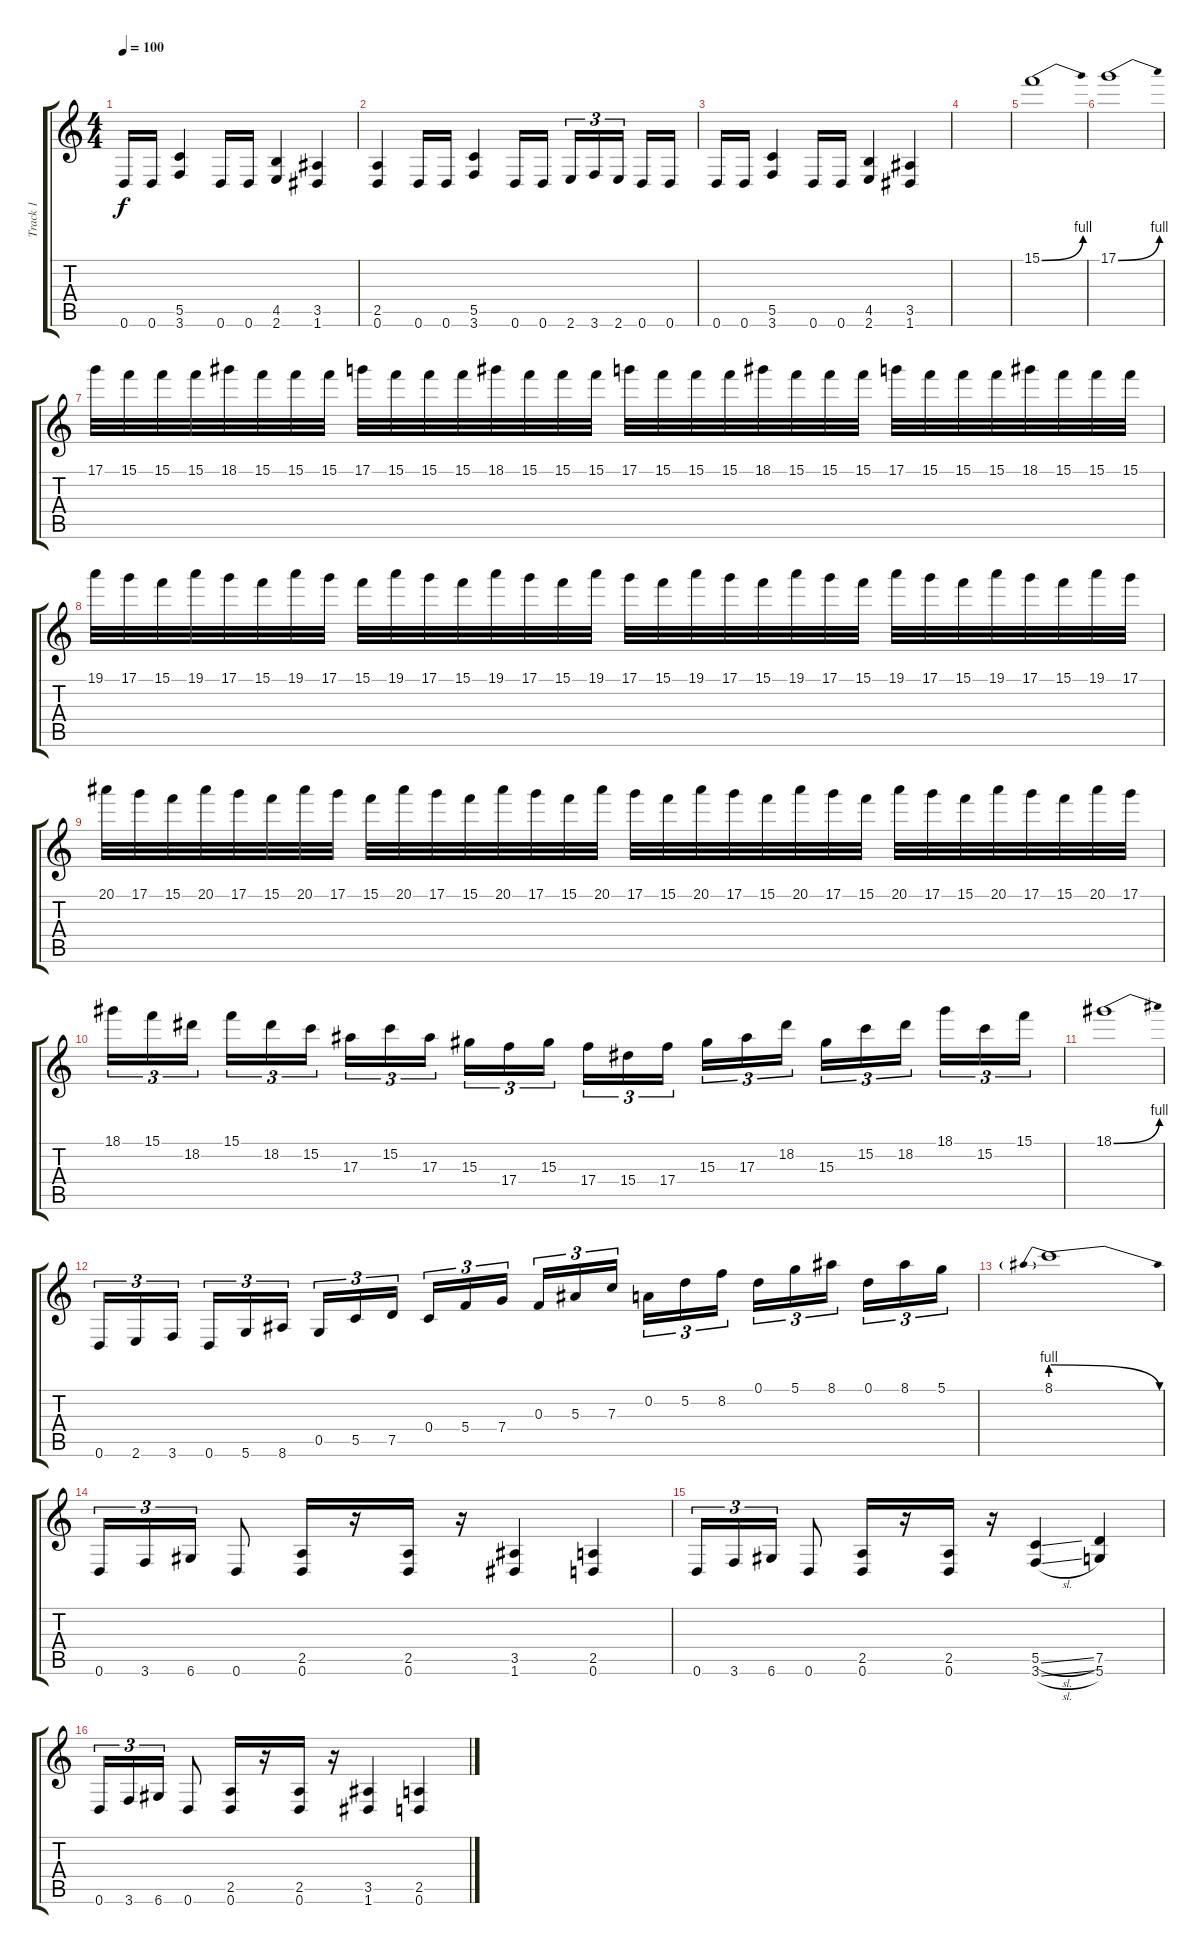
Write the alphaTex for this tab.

\track ("Track 1" "Track 1") {instrument distortionguitar}
\staff {score tabs}
\tuning (D4 A3 F3 C3 G2 D2) {hide}
\ts (4 4)
\tempo 100
\clef g2
\ks c
0.6.16{dy f} 0.6.16 (5.5 3.6).4 0.6.16 0.6.16 (4.5 2.6).4 (3.5 1.6).4 |
(2.5 0.6).4 0.6.16 0.6.16 (5.5 3.6).4 0.6.16 0.6.16 2.6.16{tu (3 2)} 3.6.16{tu (3 2)} 2.6.16{tu (3 2) beam splitsecondary} 0.6.16 0.6.16 |
0.6.16 0.6.16 (5.5 3.6).4 0.6.16 0.6.16 (4.5 2.6).4 (3.5 1.6).4 |
|
15.1{be (bend 0 0 60 4)}.1 |
17.1{be (bend 0 0 60 4)}.1 |
17.1.32 15.1.32 15.1.32 15.1.32 18.1.32 15.1.32 15.1.32 15.1.32 17.1.32 15.1.32 15.1.32 15.1.32 18.1.32 15.1.32 15.1.32 15.1.32 17.1.32 15.1.32 15.1.32 15.1.32 18.1.32 15.1.32 15.1.32 15.1.32 17.1.32 15.1.32 15.1.32 15.1.32 18.1.32 15.1.32 15.1.32 15.1.32 |
19.1.32 17.1.32 15.1.32 19.1.32 17.1.32 15.1.32 19.1.32 17.1.32 15.1.32 19.1.32 17.1.32 15.1.32 19.1.32 17.1.32 15.1.32 19.1.32 17.1.32 15.1.32 19.1.32 17.1.32 15.1.32 19.1.32 17.1.32 15.1.32 19.1.32 17.1.32 15.1.32 19.1.32 17.1.32 15.1.32 19.1.32 17.1.32 |
20.1.32 17.1.32 15.1.32 20.1.32 17.1.32 15.1.32 20.1.32 17.1.32 15.1.32 20.1.32 17.1.32 15.1.32 20.1.32 17.1.32 15.1.32 20.1.32 17.1.32 15.1.32 20.1.32 17.1.32 15.1.32 20.1.32 17.1.32 15.1.32 20.1.32 17.1.32 15.1.32 20.1.32 17.1.32 15.1.32 20.1.32 17.1.32 |
18.1.16{tu (3 2)} 15.1.16{tu (3 2)} 18.2.16{tu (3 2) beam splitsecondary} 15.1.16{tu (3 2)} 18.2.16{tu (3 2)} 15.2.16{tu (3 2)} 17.3.16{tu (3 2)} 15.2.16{tu (3 2)} 17.3.16{tu (3 2) beam splitsecondary} 15.3.16{tu (3 2)} 17.4.16{tu (3 2)} 15.3.16{tu (3 2)} 17.4.16{tu (3 2)} 15.4.16{tu (3 2)} 17.4.16{tu (3 2) beam splitsecondary} 15.3.16{tu (3 2)} 17.3.16{tu (3 2)} 18.2.16{tu (3 2)} 15.3.16{tu (3 2)} 15.2.16{tu (3 2)} 18.2.16{tu (3 2) beam splitsecondary} 18.1.16{tu (3 2)} 15.2.16{tu (3 2)} 15.1.16{tu (3 2)} |
18.1{be (bend 0 0 60 4)}.1 |
0.6.16{tu (3 2)} 2.6.16{tu (3 2)} 3.6.16{tu (3 2) beam splitsecondary} 0.6.16{tu (3 2)} 5.6.16{tu (3 2)} 8.6.16{tu (3 2)} 0.5.16{tu (3 2)} 5.5.16{tu (3 2)} 7.5.16{tu (3 2) beam splitsecondary} 0.4.16{tu (3 2)} 5.4.16{tu (3 2)} 7.4.16{tu (3 2)} 0.3.16{tu (3 2)} 5.3.16{tu (3 2)} 7.3.16{tu (3 2) beam splitsecondary} 0.2.16{tu (3 2)} 5.2.16{tu (3 2)} 8.2.16{tu (3 2)} 0.1.16{tu (3 2)} 5.1.16{tu (3 2)} 8.1.16{tu (3 2) beam splitsecondary} 0.1.16{tu (3 2)} 8.1.16{tu (3 2)} 5.1.16{tu (3 2)} |
8.1{be (prebendrelease 0 4 60 0)}.1 |
0.6.16{tu (3 2)} 3.6.16{tu (3 2)} 6.6.16{tu (3 2)} 0.6.8 (2.5 0.6).16 r.16 (2.5 0.6).16 r.16 (3.5 1.6).4 (2.5 0.6).4 |
0.6.16{tu (3 2)} 3.6.16{tu (3 2)} 6.6.16{tu (3 2)} 0.6.8 (2.5 0.6).16 r.16 (2.5 0.6).16 r.16 (5.5{sl} 3.6{sl}).4 (7.5 5.6).4 |
0.6.16{tu (3 2)} 3.6.16{tu (3 2)} 6.6.16{tu (3 2)} 0.6.8 (2.5 0.6).16 r.16 (2.5 0.6).16 r.16 (3.5 1.6).4 (2.5 0.6).4
